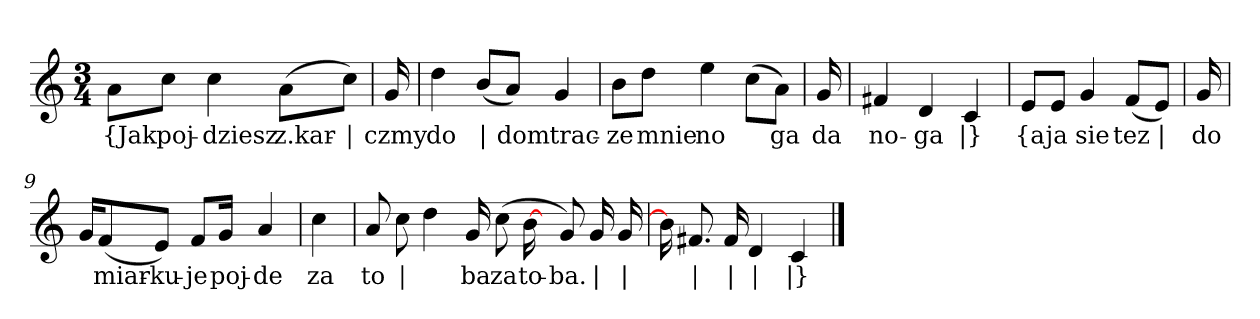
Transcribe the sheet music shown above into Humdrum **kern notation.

**kern	**text
*part1	*part1
*staff1	*staff1
*clefG2	*
*k[]	*
*M3/4	*
=	=
8a\L	{Jak
8cc\J	poj-
4cc	-dziesz
(8a\L	z.kar-
8cc\J)	|
=2y	=2y
16g	-czmy
=3	=3
4dd	do
(8b/L	|
8a/J)	dom
4g	trac-
=4	=4
8b\L	-ze
8dd\J	mnie
4ee	no
(8cc\L	--
8a\J)	-ga
=5y	=5y
16g	da
=6	=6
4f#X	no-
4d	-ga
4c	|}
=7y	=7y
8e/L	{a
8e/J	ja
4g	sie
(8f/L	tez
8e/J)	|
=8y	=8y
16g	do
=9	=9
16g/KL	--
(8f/	-miar-
8e/J)	-ku-
8f/L	-je
16g/Jk	poj-
4a	-de
=10y	=10y
4cc	za
=11	=11
8a	to
8cc	|
4dd	--
16g	-ba
(8cc	za
[16b	to-
16ryy	.
8g)	-ba.
16g	|
16g	|
=12	=12
16b]	.
8.f#X	|
16f#	|
4d	|
4c	|}
==	==
*-	*-
